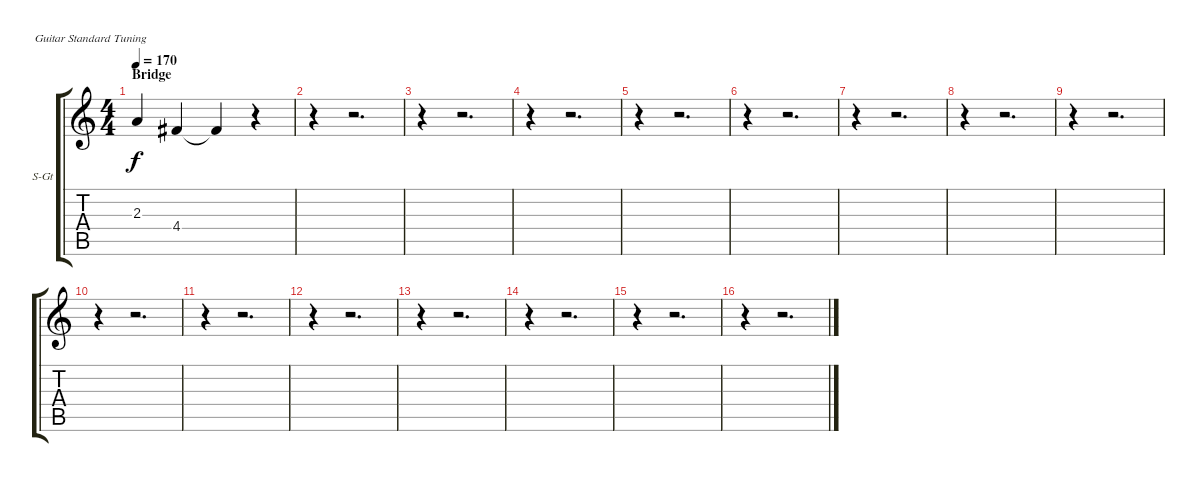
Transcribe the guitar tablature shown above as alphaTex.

\bracketExtendMode groupsimilarinstruments
\firstSystemTrackNameOrientation horizontal
\otherSystemsTrackNameOrientation horizontal
\track ("Vocals" "S-Gt") {mute instrument altosax}
\staff {score tabs}
\tuning (E4 B3 G3 D3 A2 E2)
\displaytranspose 12
\ts (4 4)
\section ("" "Bridge")
\tempo 170
\clef g2
\ks c
2.3.4{dy f} 4.4.4 4.4{t}.4 r.4 |
r.4 r.2{d} |
r.4 r.2{d} |
r.4 r.2{d} |
r.4 r.2{d} |
r.4 r.2{d} |
r.4 r.2{d} |
r.4 r.2{d} |
r.4 r.2{d} |
r.4 r.2{d} |
r.4 r.2{d} |
r.4 r.2{d} |
r.4 r.2{d} |
r.4 r.2{d} |
r.4 r.2{d} |
r.4 r.2{d}
